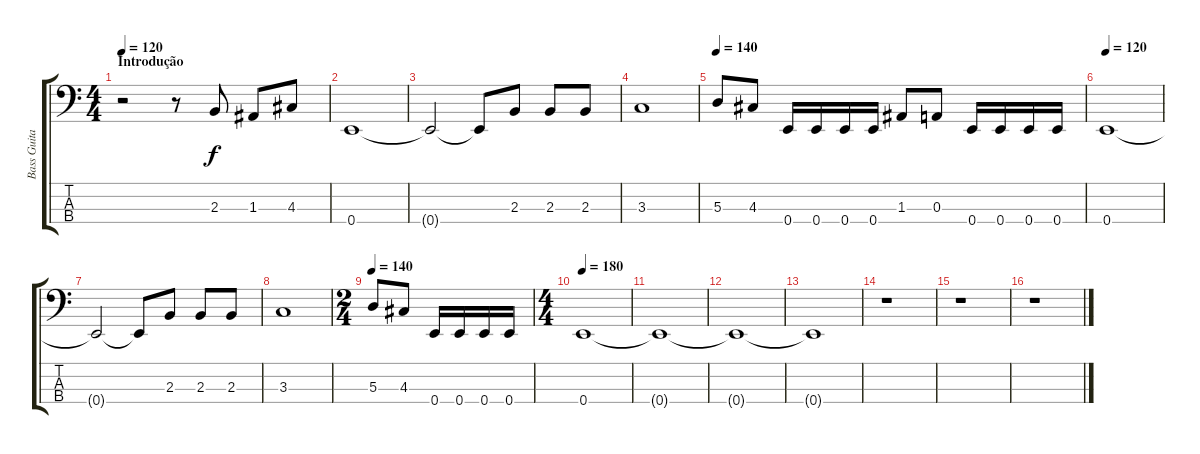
\track ("Bass Guitar" "Bass Guita") {instrument electricbassfinger}
\staff {score tabs}
\tuning (G2 D2 A1 E1) {hide}
\ts (4 4)
\section ("" "Introdução")
\tempo 120
\clef f4
\ks c
r.2{dy f instrument electricbassfinger} r.8 2.3.8 1.3.8 4.3.8 |
0.4.1 |
0.4{t}.2 0.4{t}.8 2.3.8 2.3.8 2.3.8 |
3.3.1 |
\tempo 140
5.3.8 4.3.8 0.4.16 0.4.16 0.4.16 0.4.16 1.3.8 0.3.8 0.4.16 0.4.16 0.4.16 0.4.16 |
\tempo 120
0.4.1 |
0.4{t}.2 0.4{t}.8 2.3.8 2.3.8 2.3.8 |
3.3.1 |
\ts (2 4)
\tempo 140
5.3.8 4.3.8 0.4.16 0.4.16 0.4.16 0.4.16 |
\ts (4 4)
\tempo 180
0.4.1 |
0.4{t}.1 |
0.4{t}.1 |
0.4{t}.1 |
r.1 |
r.1 |
r.1
